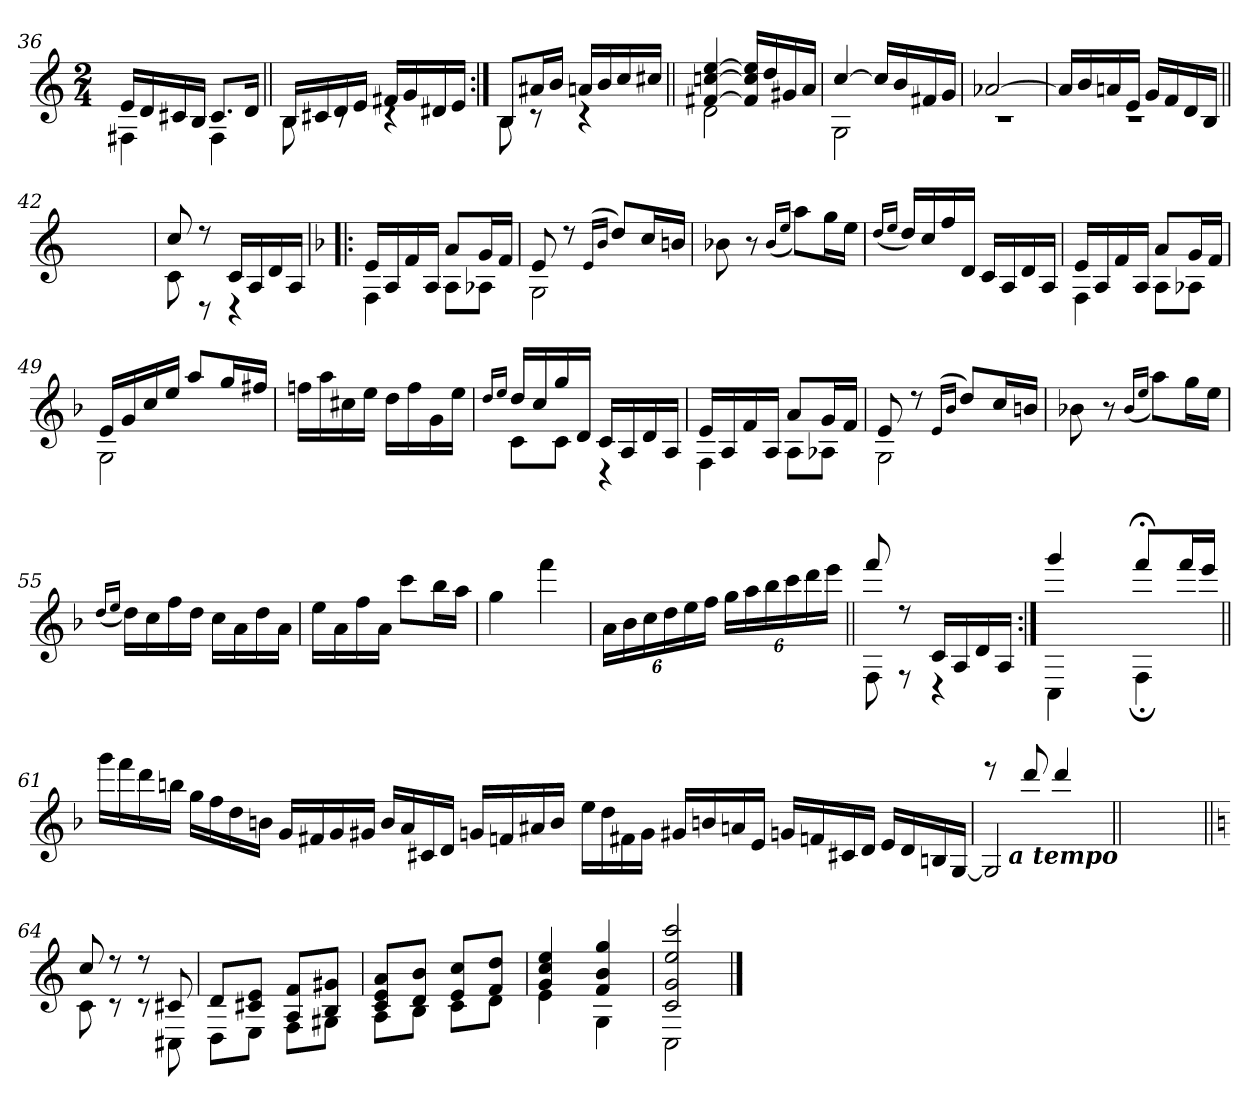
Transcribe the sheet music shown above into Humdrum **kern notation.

**kern
*part1
*staff1
*clefG2
*k[]
*C:
*M2/4
=36
*^
16e/LL	4F#X\
16d/	.
16c#X/	.
16B/JJ	.
8.c#/L	4F#\
16d/Jk	.
=37||	=37||
16B/LL	8B\
16c#X/	.
16d/	8rc
16e/JJ	.
16f#X/LL	4rc
16g/	.
16d#X/	.
16e/JJ	.
!!LO:LB:g=z	!!
=38:|!	=38:|!
8B/L	8B\
16a#X/L	8rc
16b/JJ	.
16an/LL	4rc
16b/	.
16cc/	.
16cc#X/JJ	.
=39||	=39||
[>4f#X/ [>4ccn/ [>4ee/	2d\
16f#/] 16cc/] 16ee/]LL	.
16dd/	.
16g#X/	.
16a/JJ	.
=40	=40
[>4cc/	2G\
16cc/LL]	.
16b/	.
16f#X/	.
16g/JJ	.
=41	=41
[>2a-X/	2rc
=42	=42
16a-/LL]	2rc
16b/	.
16an/	.
16e/JJ	.
16g/LL	.
16f/	.
16d/	.
16B/JJ	.
*v	*v
=42X1||
*stria0
2ryy
!!LO:PB:g=z
=43
*stria5
*^
8cc/	8c\
8rdd	8rD
16c/LL	4rD
16A/	.
16d/	.
16A/JJ	.
=44!|:	=44!|:
*k[b-]	*
*F:	*
16e/LL	4F\
16A/	.
16f/	.
16A/JJ	.
8a/L	8A\L
16g/L	8A-X\J
16f/JJ	.
=45	=45
8e/	2G\
8r	.
(<16qe/LL	.
16qb-/JJ	.
8dd/L)	.
16cc/L	.
16bn/JJ	.
*v	*v
=46
8b-X\
8r
(<16qb-/LL
16qee/JJ
8aa\L)
16gg\L
16ee\JJ
!!LO:LB:g=z
=47
(<16qdd/LL
16qee/JJ
16dd/LL)
16cc/
16ff/
16d/JJ
16c/LL
16A/
16d/
16A/JJ
=48
*^
16e/LL	4F\
16A/	.
16f/	.
16A/JJ	.
8a/L	8A\L
16g/L	8A-X\J
16f/JJ	.
=49	=49
16e/LL	2G\
16g/	.
16cc/	.
16ee/JJ	.
8aa/L	.
16gg/L	.
16ff#X/JJ	.
*v	*v
=50
16ffn\LL
16aa\
16cc#X\
16ee\JJ
16dd\LL
16ff\
16g\
16ee\JJ
!!LO:LB:g=z
=51
16qdd/LL
16qee/JJ
*^
16dd/LL	8c\L
16cc/	.
16gg/	8c\J
16d/JJ	.
16c/LL	4rC
16A/	.
16d/	.
16A/JJ	.
=52	=52
16e/LL	4F\
16A/	.
16f/	.
16A/JJ	.
8a/L	8A\L
16g/L	8A-X\J
16f/JJ	.
=53	=53
8e/	2G\
8r	.
(<16qe/LL	.
16qb-/JJ	.
8dd/L)	.
16cc/L	.
16bn/JJ	.
*v	*v
=54
8b-X\
8r
(<16qb-/LL
16qee/JJ
8aa\L)
16gg\L
16ee\JJ
!!LO:LB:g=z
=55
(<16qdd/LL
16qee/JJ
16dd\LL)
16cc\
16ff\
16dd\JJ
16cc\LL
16a\
16dd\
16a\JJ
=56
16ee\LL
16a\
16ff\
16a\JJ
8ccc\L
16bb-\L
16aa\JJ
=57
4gg\
4fff\
=58
24a\LL
24b-\
24cc\
24dd\
24ee\
24ff\JJ
24gg\LL
24aa\
24bb-\
24ccc\
24ddd\
24eee\JJ
!!LO:LB:g=z
=59||
*^
8fff/	8F\
8rdd	8rE
16c/LL	4rD
16A/	.
16d/	.
16A/JJ	.
=60:|!	=60:|!
*	*^
4ggg/	4C\	16ryy
.	.	16ryy
.	.	16ryy
.	.	16ryy
8fff;</L	4F;\	16ryy
.	.	16ryy
16fff/L	.	16ryy
16eee/JJ	.	16ryy
=61||	=61||	=61||
!LO:TX:b:Bi:t=a vontade	!	!
*v	*v	*v
16ggg\LL
16fff\
16ddd\
16bbn\JJ
16gg\LL
16ff\
16dd\
16bn\JJ
16g/LL
16f#X/
16g/
16g#X/JJ
16b/LL
16a/
16c#X/
16d/JJ
16gn/LL
16fn/
16a#X/
16b/JJ
!!LO:LB:g=z
=62-
16ee\LL
16dd\
16f#X\
16g\JJ
16g#X/LL
16bn/
16a/
16e/JJ
16gn/LL
16fn/
16c#X/
16d/JJ
16e/LL
16d/
16Bn/
[16G/JJ
=63
*^
*	*^
2G/]	8reee	12ryy
!	!	!LO:TX:b:Bi:t=a tempo
.	.	3ryy
.	8ddd!/	.
.	4ddd!/	.
.	.	12ryy
*v	*v	*v
=63X2||
*stria0
2ryy
!!LO:LB:g=z
=64||
*stria5
*k[]
*C:
*^
8cc/	8c\
8rdd	8rc
8rdd	8rc
8c#X/	8C#X\
=65	=65
*	*^
8d/L	8D\L	16ryy
.	.	16ryy
8c#X/ 8e/J	8E\J	16ryy
.	.	16ryy
8A/ 8f/L	8F\L	16ryy
.	.	16ryy
8B/ 8g#X/J	8G#X\J	16ryy
.	.	16ryy
=66	=66	=66
8c/ 8e/ 8a/L	8A\L	16ryy
.	.	16ryy
8d/ 8b/J	8B\J	16ryy
.	.	16ryy
8e/ 8cc/L	8c\L	16ryy
.	.	16ryy
8f/ 8dd/J	8d\J	16ryy
.	.	16ryy
=67	=67	=67
4g/ 4cc/ 4ee/	4e\	8ryy
.	.	8ryy
4f/ 4b/ 4gg/	4G\	8ryy
.	.	8ryy
*	*v	*v
=68	=68
2c/ 2g/ 2ee/ 2ccc/	2C\
*v	*v
==
*-
